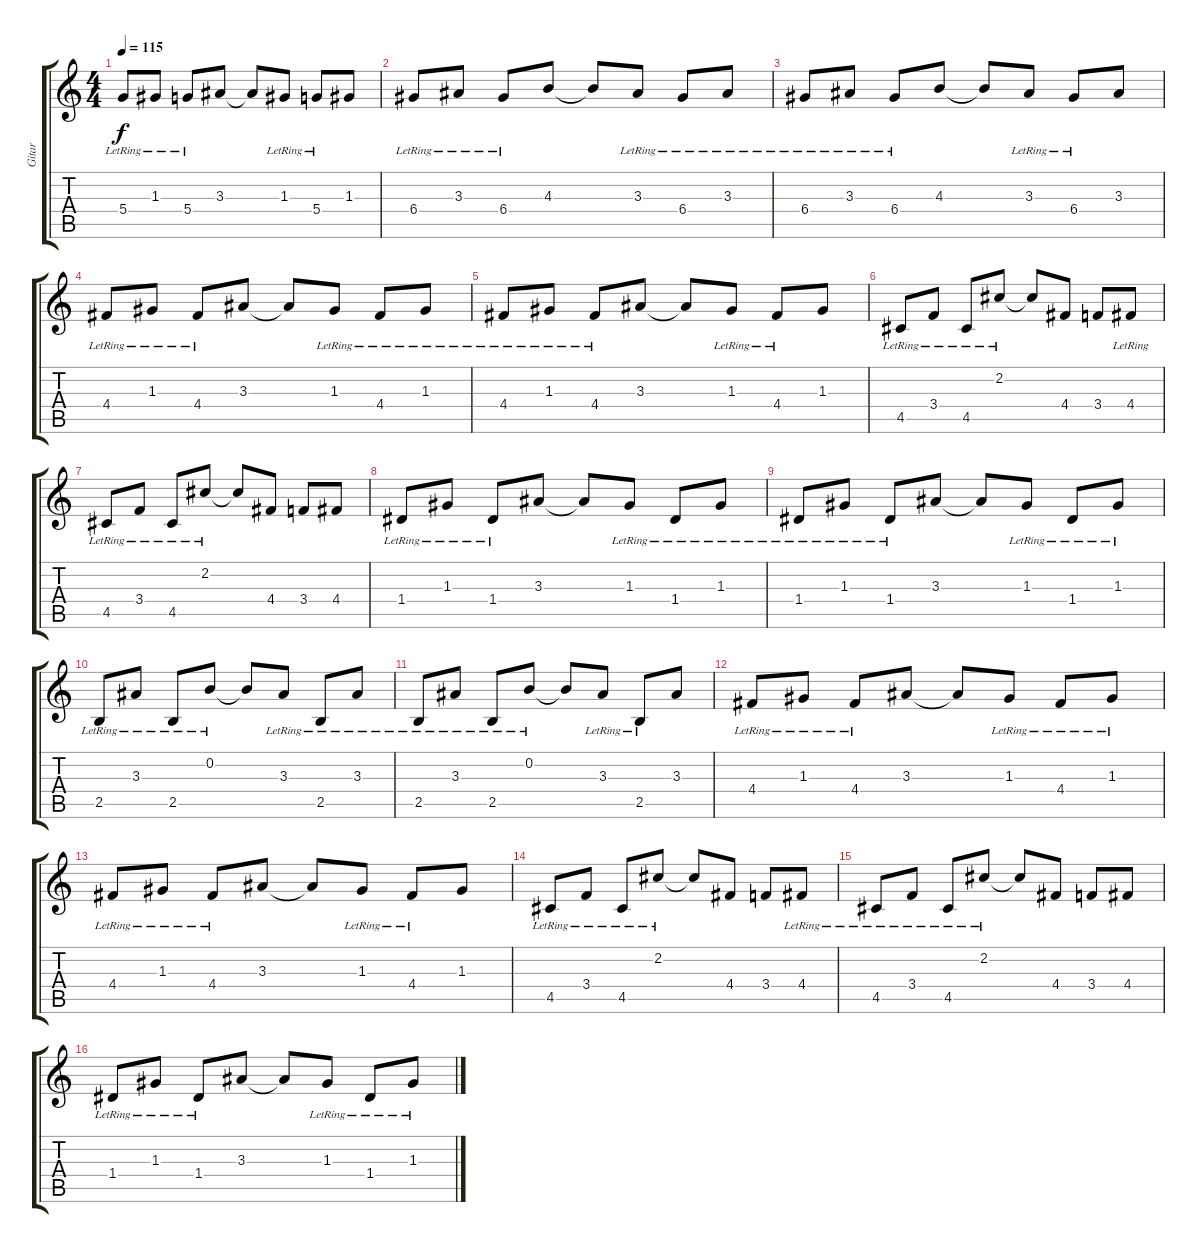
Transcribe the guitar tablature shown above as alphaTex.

\track ("Gitar" "Gitar") {instrument electricguitarjazz}
\staff {score tabs}
\tuning (E4 B3 G3 D3 A2 E2) {hide}
\ts (4 4)
\tempo 115
\clef g2
\ks c
5.4{lr}.8{dy f} 1.3{lr}.8 5.4{lr}.8 3.3.8 3.3{t}.8 1.3{lr}.8 5.4{lr}.8 1.3.8 |
6.4{lr}.8 3.3{lr}.8 6.4{lr}.8 4.3.8 4.3{t}.8 3.3{lr}.8 6.4{lr}.8 3.3{lr}.8 |
6.4{lr}.8 3.3{lr}.8 6.4{lr}.8 4.3.8 4.3{t}.8 3.3{lr}.8 6.4{lr}.8 3.3.8 |
4.4{lr}.8 1.3{lr}.8 4.4{lr}.8 3.3.8 3.3{t}.8 1.3{lr}.8 4.4{lr}.8 1.3{lr}.8 |
4.4{lr}.8 1.3{lr}.8 4.4{lr}.8 3.3.8 3.3{t}.8 1.3{lr}.8 4.4{lr}.8 1.3.8 |
4.5{lr}.8 3.4{lr}.8 4.5{lr}.8 2.2{lr}.8 2.2{t}.8 4.4.8 3.4.8 4.4{lr}.8 |
4.5{lr}.8 3.4{lr}.8 4.5{lr}.8 2.2{lr}.8 2.2{t}.8 4.4.8 3.4.8 4.4.8 |
1.4{lr}.8 1.3{lr}.8 1.4{lr}.8 3.3.8 3.3{t}.8 1.3{lr}.8 1.4{lr}.8 1.3{lr}.8 |
1.4{lr}.8 1.3{lr}.8 1.4{lr}.8 3.3.8 3.3{t}.8 1.3{lr}.8 1.4{lr}.8 1.3{lr}.8 |
2.5{lr}.8 3.3{lr}.8 2.5{lr}.8 0.2{lr}.8 0.2{t}.8 3.3{lr}.8 2.5{lr}.8 3.3{lr}.8 |
2.5{lr}.8 3.3{lr}.8 2.5{lr}.8 0.2{lr}.8 0.2{t}.8 3.3{lr}.8 2.5{lr}.8 3.3.8 |
4.4{lr}.8 1.3{lr}.8 4.4{lr}.8 3.3.8 3.3{t}.8 1.3{lr}.8 4.4{lr}.8 1.3{lr}.8 |
4.4{lr}.8 1.3{lr}.8 4.4{lr}.8 3.3.8 3.3{t}.8 1.3{lr}.8 4.4{lr}.8 1.3.8 |
4.5{lr}.8 3.4{lr}.8 4.5{lr}.8 2.2{lr}.8 2.2{t}.8 4.4.8 3.4.8 4.4{lr}.8 |
4.5{lr}.8 3.4{lr}.8 4.5{lr}.8 2.2{lr}.8 2.2{t}.8 4.4.8 3.4.8 4.4.8 |
1.4{lr}.8 1.3{lr}.8 1.4{lr}.8 3.3.8 3.3{t}.8 1.3{lr}.8 1.4{lr}.8 1.3{lr}.8
